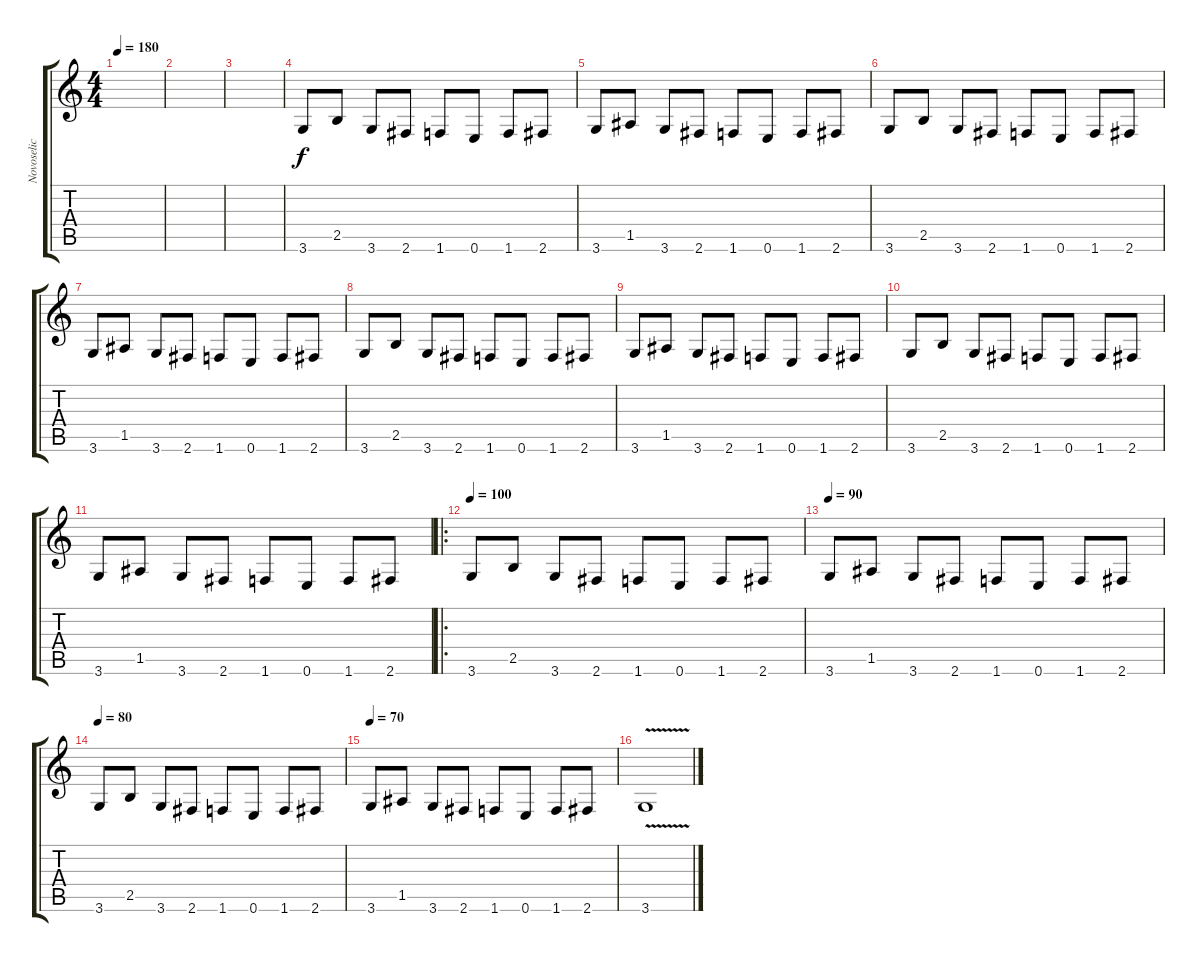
\track ("Novoselic" "Novoselic") {instrument electricbassfinger}
\staff {score tabs}
\tuning (E4 B3 G3 D3 A2 E2) {hide}
\ts (4 4)
\tempo 180
\clef g2
\ks c
|
|
|
3.6.8 2.5.8 3.6.8 2.6.8 1.6.8 0.6.8 1.6.8 2.6.8 |
3.6.8 1.5.8 3.6.8 2.6.8 1.6.8 0.6.8 1.6.8 2.6.8 |
3.6.8 2.5.8 3.6.8 2.6.8 1.6.8 0.6.8 1.6.8 2.6.8 |
3.6.8 1.5.8 3.6.8 2.6.8 1.6.8 0.6.8 1.6.8 2.6.8 |
3.6.8 2.5.8 3.6.8 2.6.8 1.6.8 0.6.8 1.6.8 2.6.8 |
3.6.8 1.5.8 3.6.8 2.6.8 1.6.8 0.6.8 1.6.8 2.6.8 |
3.6.8 2.5.8 3.6.8 2.6.8 1.6.8 0.6.8 1.6.8 2.6.8 |
3.6.8 1.5.8 3.6.8 2.6.8 1.6.8 0.6.8 1.6.8 2.6.8 |
\ro
\tempo 100
3.6.8 2.5.8 3.6.8 2.6.8 1.6.8 0.6.8 1.6.8 2.6.8 |
\tempo 90
3.6.8 1.5.8 3.6.8 2.6.8 1.6.8 0.6.8 1.6.8 2.6.8 |
\tempo 80
3.6.8 2.5.8 3.6.8 2.6.8 1.6.8 0.6.8 1.6.8 2.6.8 |
\tempo 70
3.6.8 1.5.8 3.6.8 2.6.8 1.6.8 0.6.8 1.6.8 2.6.8 |
3.6{v}.1
